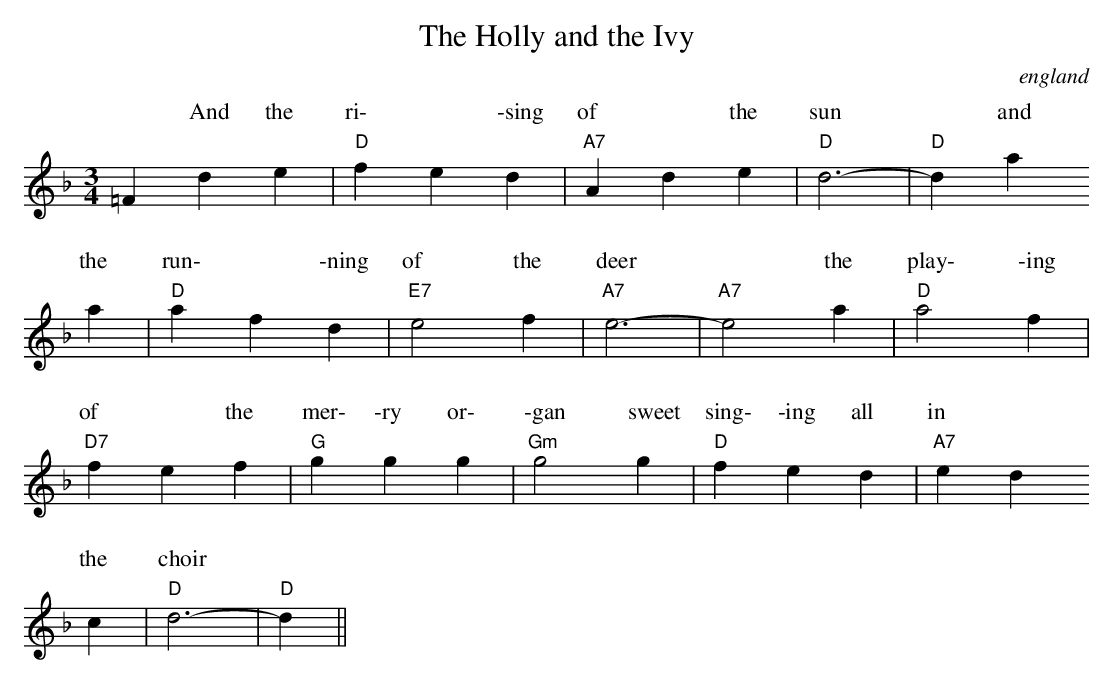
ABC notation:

X:1
T:The Holly and the Ivy
O:england
M:3/4
L:1/4
K:D
K:F
=F\
P:And
d\
P:the
e|\
P:ri-
"D"fe\
P:-sing
d|\
P:of
"A7"Ad\
P:the
e|\
P:sun
"D"d3-|"D"d\
P:and
a
P:the
a|\
P:run-
"D"af\
P:-ning
d|\
P:of
"E7"e2\
P:the
f|\
P:deer
"A7"e3-|"A7"e2\
P:the
a|\
P:play-
"D"a2\
P:-ing
f|
P:of
"D7"fe\
P:the
f|\
P:mer-
"G"g\
P:-ry
g\
P:or-
g|\
P:-gan
"Gm"g2\
P:sweet
g|\
P:sing-
"D"f\
P:-ing
e\
P:all
d|\
P:in
"A7"ed
P:the
c|\
P:choir
"D"d3-|"D"d||
